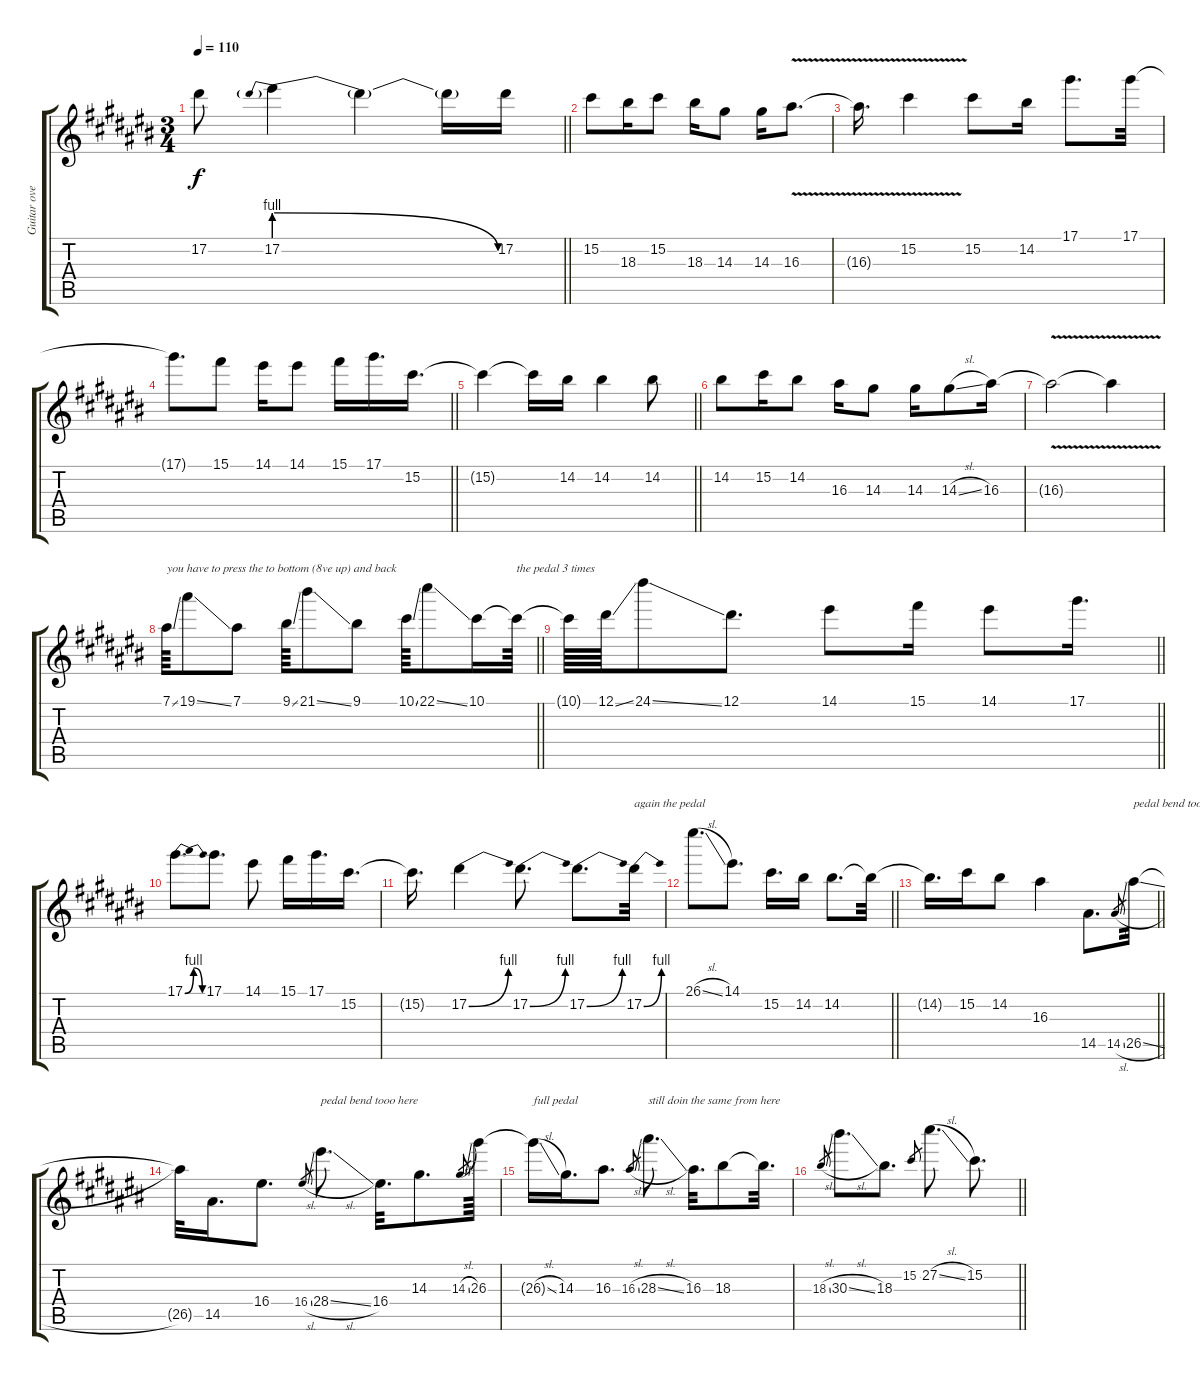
\track ("Guitar overdriven + delay + church effec" "Guitar ove") {instrument overdrivenguitar}
\staff {score tabs}
\tuning (Eb4 Bb3 Gb3 Db3 Ab2 Eb2) {hide}
\ts (3 4)
\tempo 110
\clef g2
\barLineRight lightlight
\ks c#
17.2{t}.8{dy f} 17.2{be (prebendrelease 0 4 60 0)}.4 17.2{t}.4 17.2{t}.16 17.2.16 |
15.2.8 18.3.16 15.2.8 18.3.16 14.3.8 14.3.16 16.3{v}.8{d} |
16.3{t}.16{d} 15.2{v}.4 15.2.8 14.2.16 17.1.8{d} 17.1.32 |
\barLineRight lightlight
17.1{t}.8{d} 15.1.8 14.1.16 14.1.8 15.1.16 17.1.16{d} 15.2.16{d} |
\barLineRight lightlight
15.2{t}.4 15.2{t}.16 14.2.16 14.2.4 14.2.8 |
14.2.8 15.2.16 14.2.8 16.3.16 14.3.8 14.3.16 14.3{sl}.8 16.3.16 |
16.3{v t}.2 16.3{t}.4 |
\barLineRight lightlight
7.1{ss}.64{txt "you have to press the to bottom (8ve up) and back"} 19.1{ss}.8 7.1.8 9.1{ss}.64 21.1{ss}.8 9.1.8 10.1{ss}.64 22.1{ss}.8 10.1.16 10.1{t}.64{txt "the pedal 3 times"} |
\section ("" "")
\barLineRight lightlight
10.1{t}.64 12.1{ss}.64 24.1{ss}.8 12.1.8{d} 14.1.8 15.1.16 14.1.8 17.1.16{d} |
17.1{be (bendrelease 0 0 15 4 44 4 60 0)}.8{d} 17.1.8{d} 14.1.8 15.1.16 17.1.16{d} 15.2.16{d} |
15.2{t}.16{d} 17.2{be (bend 0 0 60 4)}.4 17.2{be (bend 0 0 60 4)}.8{d} 17.2{be (bend 0 0 60 4)}.8{d} 17.2{be (bend 0 0 60 4)}.32{txt "again the pedal"} |
\barLineRight lightlight
26.1{sl}.8{d} 14.1.8{d} 15.2.16{d} 14.2.16 14.2.8{d} 14.2{t}.32 |
\barLineRight lightlight
14.2{t}.16{d} 15.2.16 14.2.8 16.3.4 14.5.8{d} 14.5{sl}.8{gr} 26.5{sl}.32{txt "pedal bend too"} |
26.5{t}.32 14.5.16{d} 16.4.8{d} 16.4{sl}.8{gr} 28.4{sl}.8{d txt "pedal bend tooo here"} 16.4.32{d} 14.3.8{d} 14.3{sl}.8{gr} 26.3.64 |
26.3{sl t}.16{txt "full pedal"} 14.3.16{d} 16.3.8{d} 16.3{sl}.8{gr} 28.3{sl}.8{d txt "still doin the same from here"} 16.3.32{d} 18.3.8 18.3{t}.32{d} |
\barLineRight lightlight
18.3{sl}.8{gr} 30.3{sl}.8{d} 18.3.8{d} 15.2.8{gr} 27.2{sl}.8{d} 15.2.8{d}
